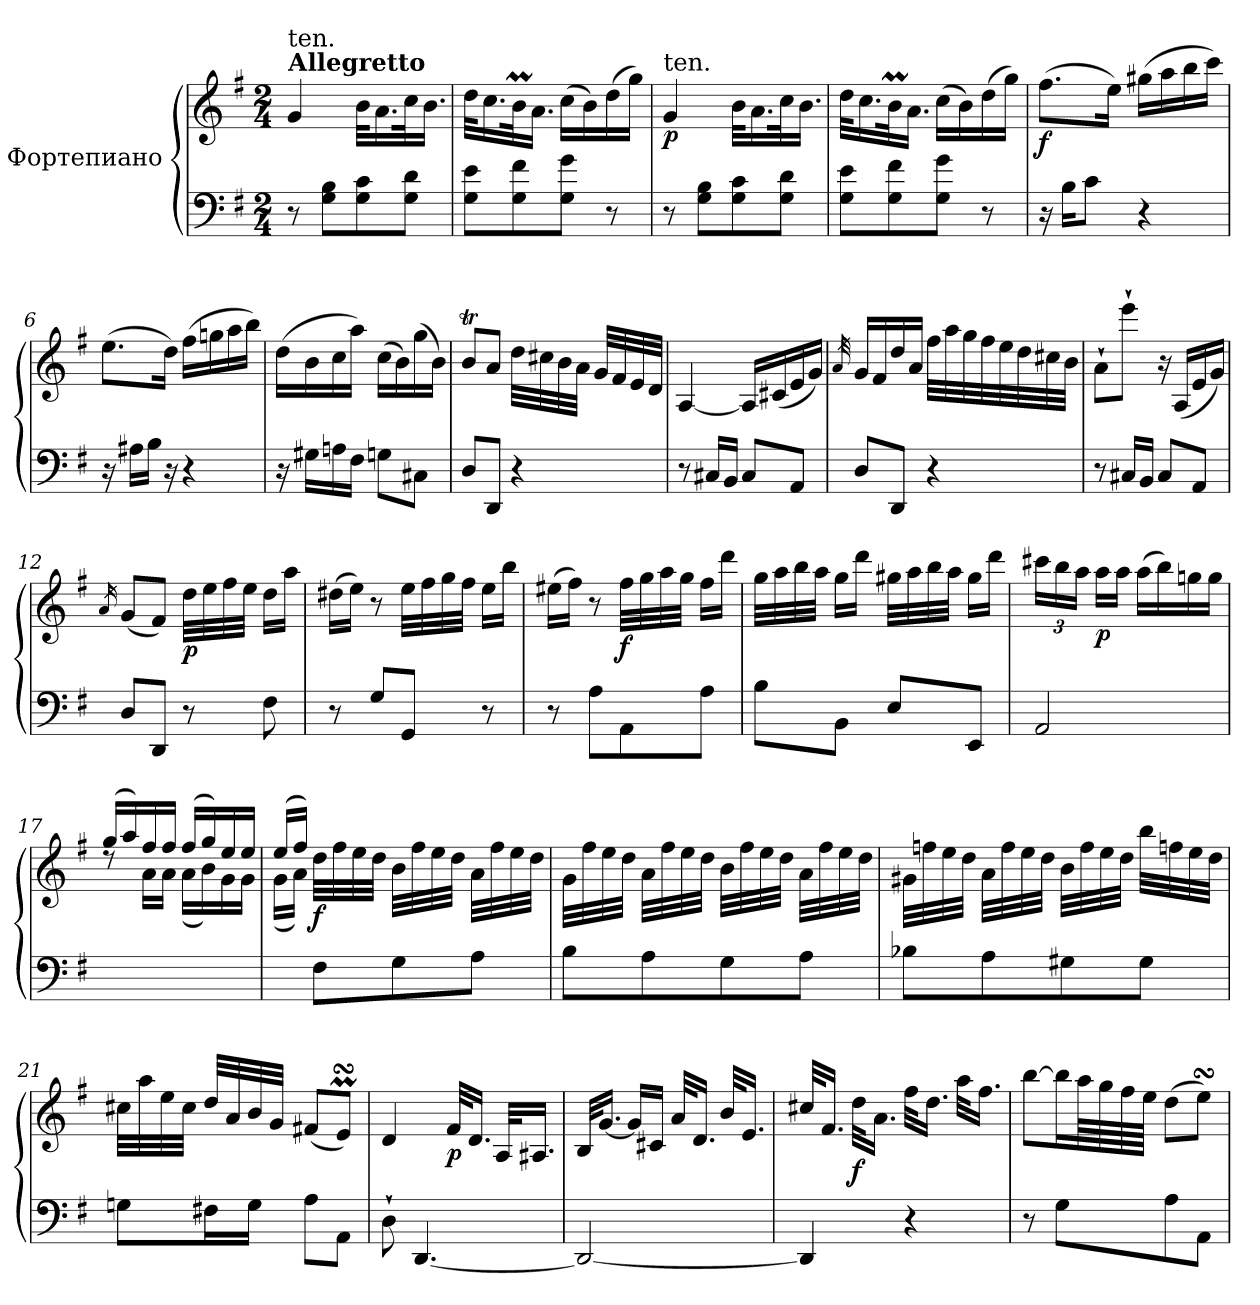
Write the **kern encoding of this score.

**kern	**kern	**dynam
*part1	*part1	*part1
*staff2	*staff1	*staff1/2
*I"Фортепиано	*	*
*clefF4	*clefG2	*
*k[f#]	*k[f#]	*
*G:	*G:	*
*M2/4	*M2/4	*
=1	=1	=1
!	!LO:TX:a:B:t=Аllegretto	!
!	!LO:TX:a:t=ten.	!
8r	4g/	.
8G\ 8B\L	.	.
8G\ 8c\	32b\KLL	.
.	16.a\	.
8G\ 8d\J	32cc\K	.
.	16.b\JJ	.
=2	=2	=2
8G\ 8e\L	32dd\KLL	.
.	16.cc\	.
8G\ 8f#\	32bm\K	.
.	16.a\JJ	.
8G\ 8g\J	(>16cc\LL	.
.	16b\)	.
8r	(>16dd\	.
.	16gg\JJ)	.
=3	=3	=3
!	!LO:TX:a:t=ten.	!
!	!	!LO:DY:b
8r	4g/	p
8G\ 8B\L	.	.
8G\ 8c\	32b\KLL	.
.	16.a\	.
8G\ 8d\J	32cc\K	.
.	16.b\JJ	.
=4	=4	=4
8G\ 8e\L	32dd\KLL	.
.	16.cc\	.
8G\ 8f#\	32bm\K	.
.	16.a\JJ	.
8G\ 8g\J	(>16cc\LL	.
.	16b\)	.
8r	(>16dd\	.
.	16gg\JJ)	.
!!LO:LB:g=z
=5	=5	=5
!	!	!LO:DY:b
16r	(>8.ff#\L	f
16B\KL	.	.
8c\J	.	.
.	16ee\Jk)	.
4r	(>16gg#X\LL	.
.	16aa\	.
.	16bb\	.
.	16ccc\JJ)	.
=6	=6	=6
16r	(>8.ee\L	.
16A#X\LL	.	.
16B\JJ	.	.
16r	16dd\Jk)	.
4r	(>16ff#\LL	.
.	16ggn\	.
.	16aa\	.
.	16bb\JJ)	.
=7	=7	=7
16r	(>16dd\LL	.
16G#X\LL	16b\	.
16An\	16cc\	.
16F#\JJ	16aa\JJ)	.
8Gn\L	(>16cc\LL	.
.	16b\)	.
8C#X\J	(>16gg\	.
.	16b\JJ)	.
=8	=8	=8
8D/L	8bt/L	.
8DD/J	8a/J	.
4r	32dd\LLL	.
.	32cc#X\	.
.	32b\	.
.	32a\JJJ	.
.	32g/LLL	.
.	32f#/	.
.	32e/	.
.	32d/JJJ	.
!!LO:LB:g=z
=9	=9	=9
8r	[4A/	.
16C#X/LL	.	.
16BB/JJ	.	.
8C#/L	16A/LL]	.
.	(<16c#X/	.
8AA/J	16e/	.
.	16g/JJ)	.
=10	=10	=10
.	32qa/	.
8D/L	16g/LL	.
.	16f#/	.
8DD/J	16dd/	.
.	16a/JJ	.
4r	32ff#\LLL	.
.	32aa\	.
.	32gg\	.
.	32ff#\	.
.	32ee\	.
.	32dd\	.
.	32cc#X\	.
.	32b\JJJ	.
=11	=11	=11
8r	8a`>\L	.
16C#X/LL	8eee`>\J	.
16BB/JJ	.	.
8C#/L	16r	.
.	(<16A/LL	.
8AA/J	16e/	.
.	16g/JJ)	.
=12	=12	=12
.	16qa/	.
8D/L	(<8g/L	.
8DD/J	8f#/J)	.
!	!	!LO:DY:b
8r	32dd\LLL	p
.	32ee\	.
.	32ff#\	.
.	32ee\JJJ	.
8F#\	16dd\LL	.
.	16aa\JJ	.
!!LO:LB:g=z
=13	=13	=13
8r	(>16dd#X\LL	.
.	16ee\JJ)	.
8G/L	8r	.
8GG/J	32ee\LLL	.
.	32ff#\	.
.	32gg\	.
.	32ff#\JJJ	.
8r	16ee\LL	.
.	16bb\JJ	.
=14	=14	=14
8r	(>16ee#X\LL	.
.	16ff#\JJ)	.
8A\L	8r	.
!	!	!LO:DY:b
8AA\	32ff#\LLL	f
.	32gg\	.
.	32aa\	.
.	32gg\JJJ	.
8A\J	16ff#\LL	.
.	16ddd\JJ	.
=15	=15	=15
8B\L	32gg\LLL	.
.	32aa\	.
.	32bb\	.
.	32aa\JJJ	.
8BB\J	16gg\LL	.
.	16ddd\JJ	.
8E/L	32gg#X\LLL	.
.	32aa\	.
.	32bb\	.
.	32aa\JJJ	.
8EE/J	16gg#\LL	.
.	16ddd\JJ	.
=16	=16	=16
*	*Xbrackettup	*
2AA/	24ccc#X\LL	.
.	24bb\	.
.	24aa\JJ	.
!	!	!LO:DY:b
.	16aa\LL	p
.	16aa\JJ	.
.	(>16aa\LL	.
.	16bb\)	.
.	16ggn\	.
.	16gg\JJ	.
!!LO:LB:g=z
=17	=17	=17
*	*^	*
2ryy	(>16gg/LL	8rdd	.
.	16aa/)	.	.
.	16ff#/	16a\LL	.
.	16ff#/JJ	16a\JJ	.
.	(>16ff#/LL	(<16a\LL	.
.	16gg/)	16b\)	.
.	16ee/	16g\	.
.	16ee/JJ	16g\JJ	.
=18	=18	=18	=18
8ryy	(>16ee/LL	(<16g\LL	.
.	16ff#/JJ)	16a\JJ)	.
!	!	!	!LO:DY:b
8F#\L	32dd\LLL	4.ryy	f
.	32ff#\	.	.
.	32ee\	.	.
.	32dd\JJJ	.	.
8G\	32b\LLL	.	.
.	32ff#\	.	.
.	32ee\	.	.
.	32dd\JJJ	.	.
8A\J	32a\LLL	.	.
.	32ff#\	.	.
.	32ee\	.	.
.	32dd\JJJ	.	.
*	*v	*v	*
=19	=19	=19
8B\L	32g\LLL	.
.	32ff#\	.
.	32ee\	.
.	32dd\JJJ	.
8A\	32a\LLL	.
.	32ff#\	.
.	32ee\	.
.	32dd\JJJ	.
8G\	32b\LLL	.
.	32ff#\	.
.	32ee\	.
.	32dd\JJJ	.
8A\J	32a\LLL	.
.	32ff#\	.
.	32ee\	.
.	32dd\JJJ	.
!!LO:PB:g=z
=20	=20	=20
8B-X\L	32g#X\LLL	.
.	32ffn\	.
.	32ee\	.
.	32dd\JJJ	.
8A\	32a\LLL	.
.	32ff\	.
.	32ee\	.
.	32dd\JJJ	.
8G#X\	32b\LLL	.
.	32ff\	.
.	32ee\	.
.	32dd\JJJ	.
8G#\J	32bb\LLL	.
.	32ffni\	.
.	32ee\	.
.	32dd\JJJ	.
=21	=21	=21
8Gn\L	32cc#X\LLL	.
.	32aa\	.
.	32ee\	.
.	32cc#\JJJ	.
16F#X\L	32dd/LLL	.
.	32a/	.
16G\JJ	32b/	.
.	32g/JJJ	.
8A\L	(<8f#X/L	.
8AA\J	8eMsSSS/J)	.
=22	=22	=22
8D`>\	4d/	.
[4.DD/	.	.
!	!	!LO:DY:b
.	32f#/KLL	p
.	16.d/JJ	.
.	32A/KLL	.
.	16.A#X/JJ	.
=23	=23	=23
2DD/_	32B/KLL	.
.	[16.g/JJ	.
.	16g/LL]	.
.	16c#X/JJ	.
.	32a/KLL	.
.	16.d/JJ	.
.	32b/KLL	.
.	16.e/JJ	.
!!LO:LB:g=z
=24	=24	=24
4DD/]	32cc#X/KLL	.
.	16.f#/JJ	.
!	!	!LO:DY:b
.	32dd\KLL	f
.	16.a\JJ	.
4r	32ff#\KLL	.
.	16.dd\JJ	.
.	32aa\KLL	.
.	16.ff#\JJ	.
=25	=25	=25
8r	[8bb\L	.
8G\L	16bb\L]	.
.	64aa\LL	.
.	64gg\	.
.	64ff#\	.
.	64ee\JJJJ	.
8A\	(>8dd\L	.
8AA\J	8eesSSS\J)	.
=	=	=
*-	*-	*-
